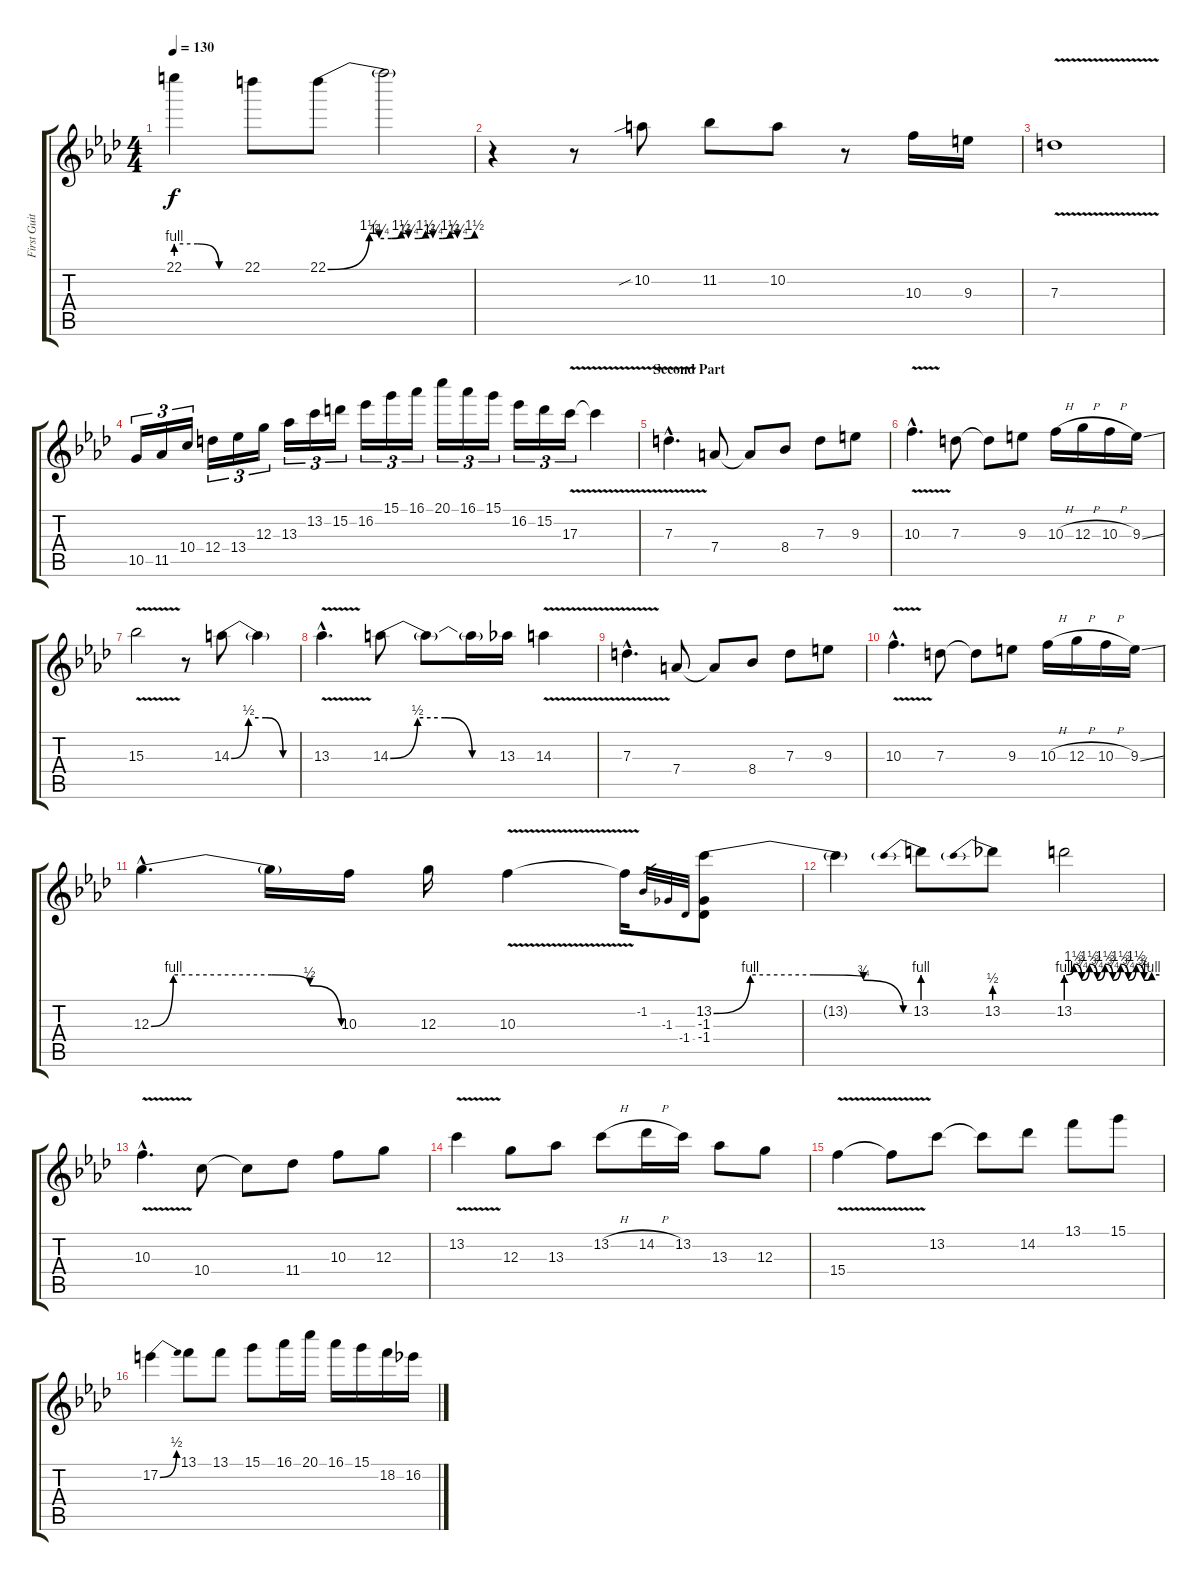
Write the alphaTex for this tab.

\track ("First Guitar" "First Guit") {instrument overdrivenguitar}
\staff {score tabs}
\tuning (E4 B3 G3 D3 A2 E2) {hide}
\ts (4 4)
\tempo 130
\clef g2
\ks ab
22.1{be (custom 0 4 20 4 40 0 60 0)}.4{dy f} 22.1.8 22.1{be (custom 0 0 17 6 21 5 26 5 30 6 33 5 37 5 40 6 43 5 47 5 50 6 53 5 57 5 60 6)}.8 22.1{t}.2 |
r.4 r.8 10.2{sib}.8 11.2.8 10.2.8 r.8 10.3.16 9.3.16 |
7.3{v}.1 |
10.5.16{tu (3 2)} 11.5.16{tu (3 2)} 10.4.16{tu (3 2)} 12.4.16{tu (3 2)} 13.4.16{tu (3 2)} 12.3.16{tu (3 2)} 13.3.16{tu (3 2)} 13.2.16{tu (3 2)} 15.2.16{tu (3 2)} 16.2.16{tu (3 2)} 15.1.16{tu (3 2)} 16.1.16{tu (3 2)} 20.1.16{tu (3 2)} 16.1.16{tu (3 2)} 15.1.16{tu (3 2)} 16.2.16{tu (3 2)} 15.2.16{tu (3 2)} 17.3{v}.16{tu (3 2)} 17.3{t}.4 |
\section ("" "Second Part ")
7.3{v hac}.4{d} 7.4.8 7.4{t}.8 8.4.8 7.3.8 9.3.8 |
10.3{v hac}.4{d} 7.3.8 7.3{t}.8 9.3.8 10.3{h}.16 12.3{h}.16 10.3{h}.16 9.3{ss}.16 |
15.3{v}.2 r.8 14.3{be (custom 0 0 15 2 30 2 45 0 60 0)}.8 14.3{t}.4 |
13.3{v hac}.4{d} 14.3{be (custom 0 0 15 2 30 2 45 0 60 0)}.8 14.3{t}.8 14.3{t}.16 13.3.16 14.3{v}.4 |
7.3{v hac}.4{d} 7.4.8 7.4{t}.8 8.4.8 7.3.8 9.3.8 |
10.3{v hac}.4{d} 7.3.8 7.3{t}.8 9.3.8 10.3{h}.16 12.3{h}.16 10.3{h}.16 9.3{ss}.16 |
12.3{be (custom 0 0 7 4 38 4 50 2 60 0) hac}.4{d} 12.3{t}.16 10.3.16 12.3.16 10.3{v}.4 10.3{t}.16 -1.2.32{gr} -1.3.32{gr} -1.4.32{gr} (13.2{be (custom 0 0 11 4 30 4 45 3 57 0 60 0)} -1.3 -1.4).8 |
13.2{t}.4 13.2{be (prebend 0 4 60 4)}.8 13.2{be (prebend 0 2 60 2)}.8 13.2{be (custom 0 4 5 6 10 3 15 6 20 3 25 6 30 3 35 6 40 3 45 6 50 3 55 4 60 4)}.2 |
10.3{v hac}.4{d} 10.4.8 10.4{t}.8 11.4.8 10.3.8 12.3.8 |
13.2{v}.4 12.3.8 13.3.8 13.2{h}.8 14.2{h}.16 13.2.16 13.3.8 12.3.8 |
15.4{v}.4 15.4{t}.8 13.2.8 13.2{t}.8 14.2.8 13.1.8 15.1.8 |
17.2{be (bend 0 0 60 2)}.4 13.1.8 13.1.8 15.1.8 16.1.16 20.1.16 16.1.16 15.1.16 18.2.16 16.2.16
